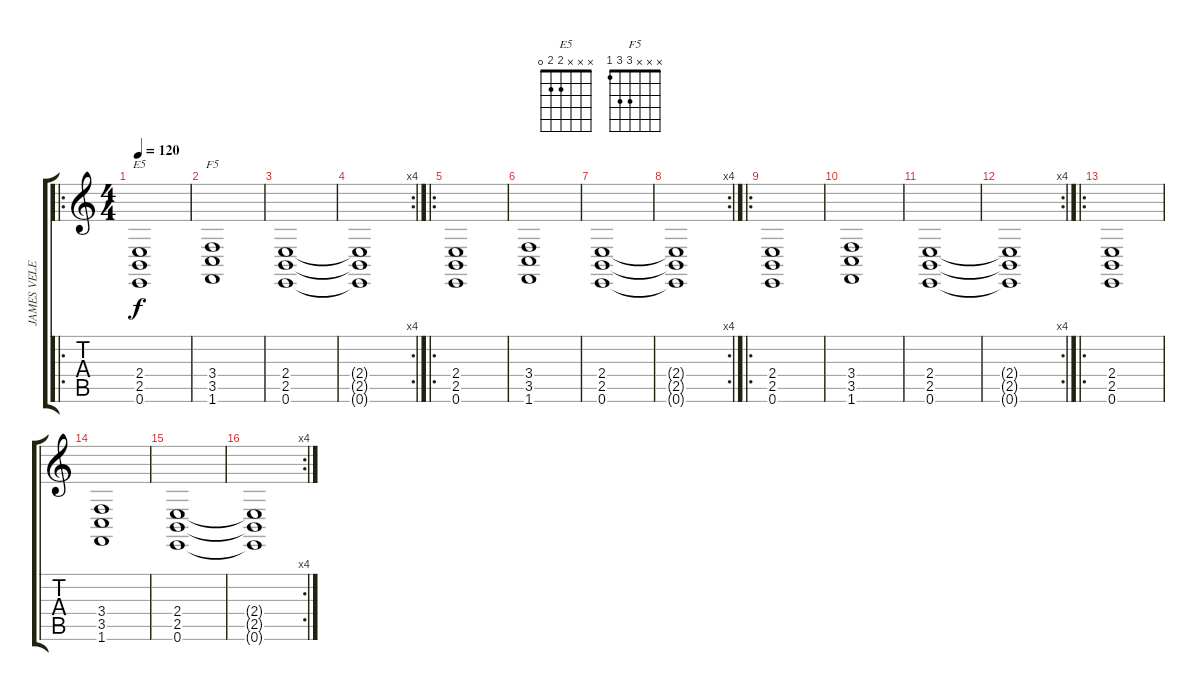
\track ("JAMES VELEZ DARKJAMES TECLADOS" "JAMES VELE") {instrument fx7echoes}
\staff {score tabs}
\tuning (E4 B3 G3 D3 A2 E2) {hide}
\chord ("E5" x x x 2 2 0)
\chord ("F5" x x x 3 3 1)
\ro
\ts (4 4)
\tempo 120
\clef g2
\ks c
(2.4 2.5 0.6).1{ch "E5" dy f} |
(3.4 3.5 1.6).1{ch "F5"} |
(2.4 2.5 0.6).1 |
\rc 4
(2.4{t} 2.5{t} 0.6{t}).1 |
\ro
(2.4 2.5 0.6).1 |
(3.4 3.5 1.6).1 |
(2.4 2.5 0.6).1 |
\rc 4
(2.4{t} 2.5{t} 0.6{t}).1 |
\ro
(2.4 2.5 0.6).1 |
(3.4 3.5 1.6).1 |
(2.4 2.5 0.6).1 |
\rc 4
(2.4{t} 2.5{t} 0.6{t}).1 |
\ro
(2.4 2.5 0.6).1 |
(3.4 3.5 1.6).1 |
(2.4 2.5 0.6).1 |
\rc 4
(2.4{t} 2.5{t} 0.6{t}).1
